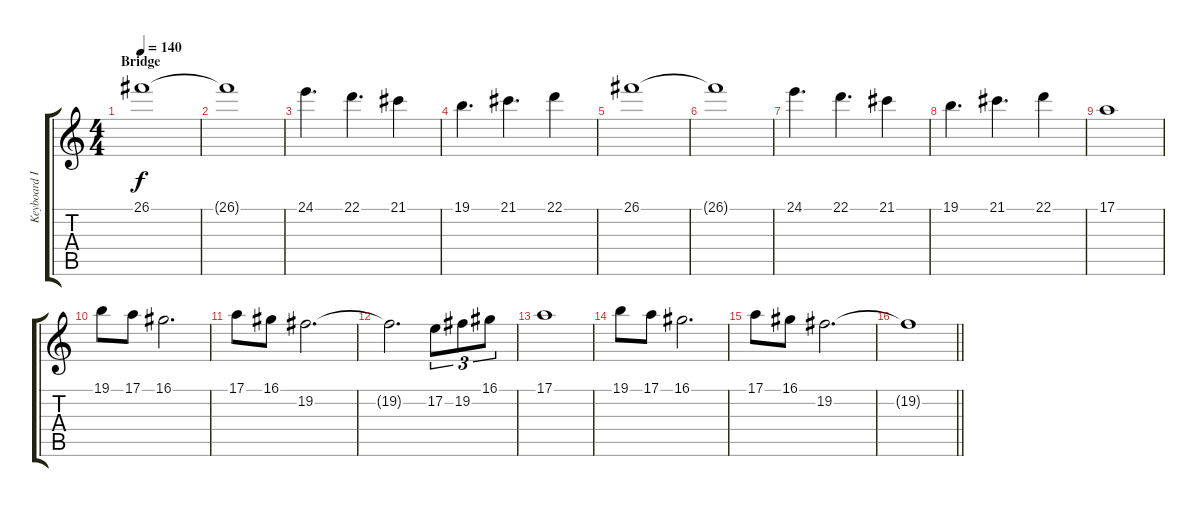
\track ("Keyboard I" "Keyboard I") {instrument stringensemble1}
\staff {score tabs}
\tuning (E4 B3 G3 D3 A2 E2) {hide}
\ts (4 4)
\section ("" "Bridge")
\tempo 140
\clef g2
\ks c
26.1.1{dy f} |
26.1{t}.1 |
24.1.4{d} 22.1.4{d} 21.1.4 |
19.1.4{d} 21.1.4{d} 22.1.4 |
26.1.1 |
26.1{t}.1 |
24.1.4{d} 22.1.4{d} 21.1.4 |
19.1.4{d} 21.1.4{d} 22.1.4 |
17.1.1 |
19.1.8 17.1.8 16.1.2{d} |
17.1.8 16.1.8 19.2.2{d} |
19.2{t}.2{d} 17.2.8{tu (3 2)} 19.2.8{tu (3 2)} 16.1.8{tu (3 2)} |
17.1.1 |
19.1.8 17.1.8 16.1.2{d} |
17.1.8 16.1.8 19.2.2{d} |
\barLineRight lightlight
19.2{t}.1
